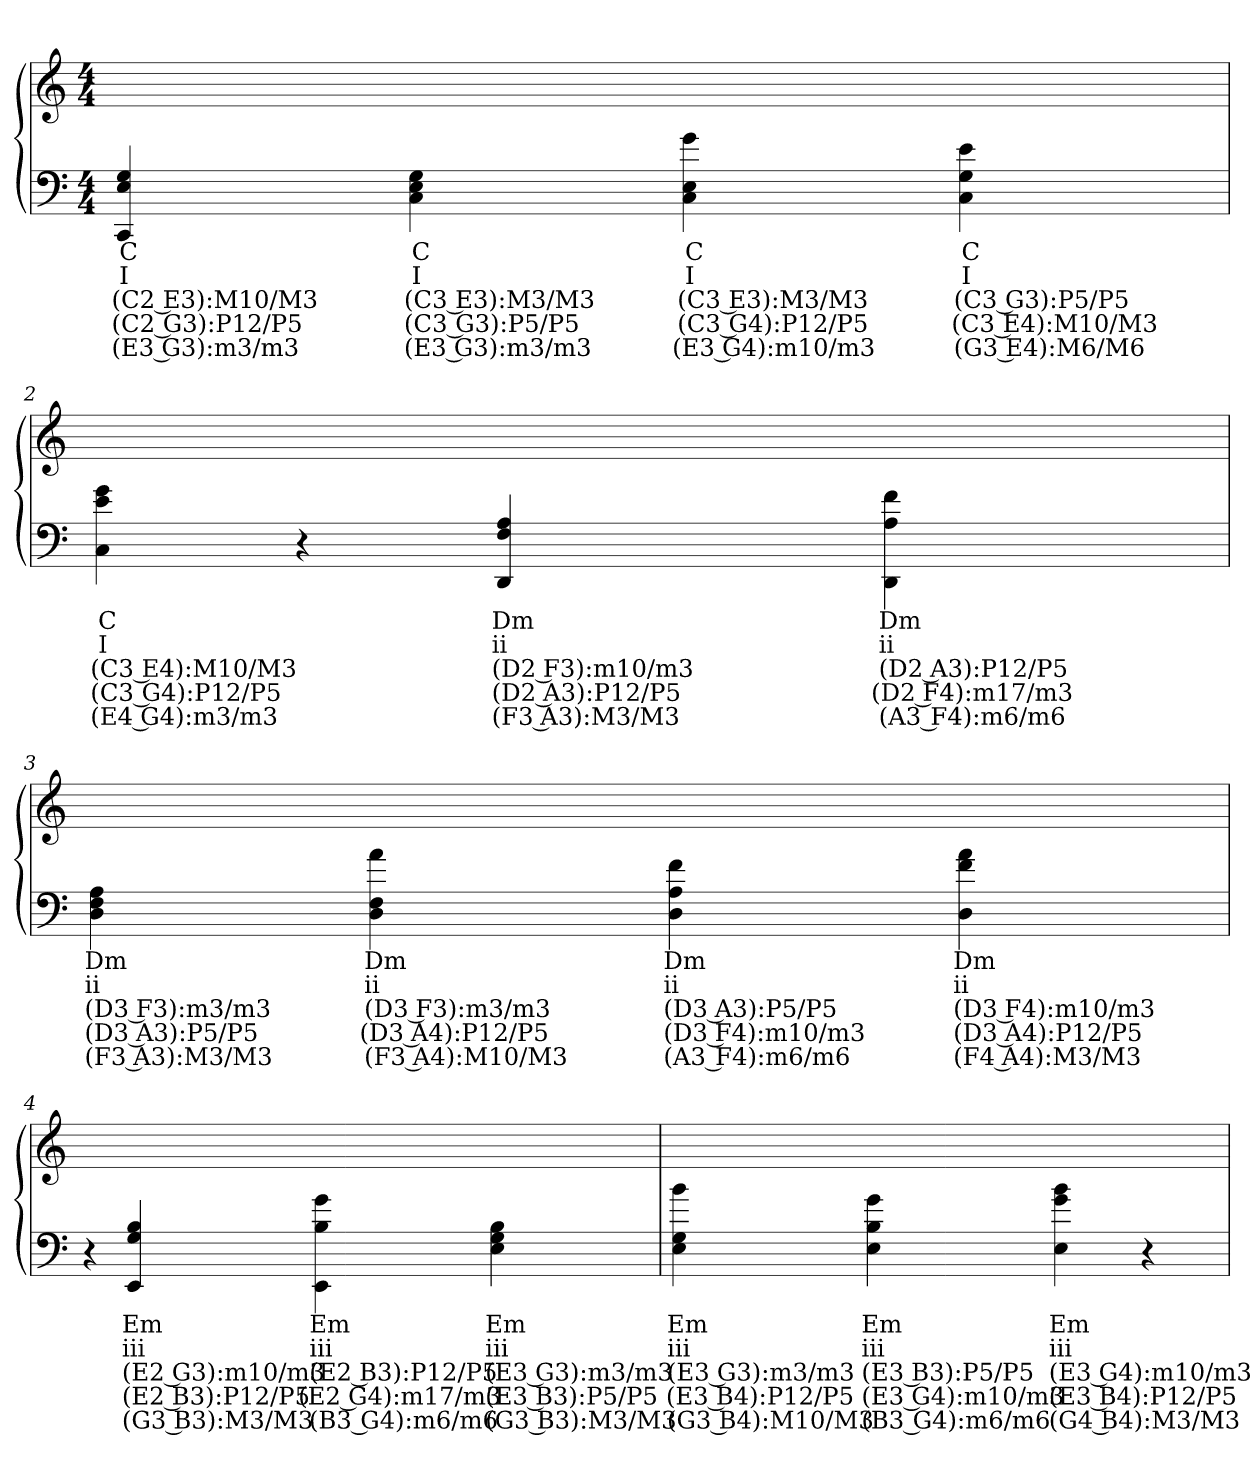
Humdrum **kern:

**kern	**text	**text	**text	**text	**text	**kern
*part2	*part2	*part2	*part2	*part2	*part2	*part1
*staff2	*staff2	*staff2	*staff2	*staff2	*staff2	*staff1
*clefF4	*	*	*	*	*	*clefG2
*k[]	*	*	*	*	*	*k[]
*C:	*	*	*	*	*	*C:
*M4/4	*	*	*	*	*	*M4/4
*MM60	*	*	*	*	*	*MM60
=1	=1	=1	=1	=1	=1	=1
4CC 4E 4G	C	I	(C2 E3):M10/M3	(C2 G3):P12/P5	(E3 G3):m3/m3	1ryy
4C 4E 4G	C	I	(C3 E3):M3/M3	(C3 G3):P5/P5	(E3 G3):m3/m3	.
4C 4E 4g	C	I	(C3 E3):M3/M3	(C3 G4):P12/P5	(E3 G4):m10/m3	.
4C 4G 4e	C	I	(C3 G3):P5/P5	(C3 E4):M10/M3	(G3 E4):M6/M6	.
=2	=2	=2	=2	=2	=2	=2
4C 4e 4g	C	I	(C3 E4):M10/M3	(C3 G4):P12/P5	(E4 G4):m3/m3	1ryy
4r	.	.	.	.	.	.
4DD 4F 4A	Dm	ii	(D2 F3):m10/m3	(D2 A3):P12/P5	(F3 A3):M3/M3	.
4DD 4A 4f	Dm	ii	(D2 A3):P12/P5	(D2 F4):m17/m3	(A3 F4):m6/m6	.
=3	=3	=3	=3	=3	=3	=3
4D 4F 4A	Dm	ii	(D3 F3):m3/m3	(D3 A3):P5/P5	(F3 A3):M3/M3	1ryy
4D 4F 4a	Dm	ii	(D3 F3):m3/m3	(D3 A4):P12/P5	(F3 A4):M10/M3	.
4D 4A 4f	Dm	ii	(D3 A3):P5/P5	(D3 F4):m10/m3	(A3 F4):m6/m6	.
4D 4f 4a	Dm	ii	(D3 F4):m10/m3	(D3 A4):P12/P5	(F4 A4):M3/M3	.
=4	=4	=4	=4	=4	=4	=4
4r	.	.	.	.	.	1ryy
4EE 4G 4B	Em	iii	(E2 G3):m10/m3	(E2 B3):P12/P5	(G3 B3):M3/M3	.
4EE 4B 4g	Em	iii	(E2 B3):P12/P5	(E2 G4):m17/m3	(B3 G4):m6/m6	.
4E 4G 4B	Em	iii	(E3 G3):m3/m3	(E3 B3):P5/P5	(G3 B3):M3/M3	.
=5	=5	=5	=5	=5	=5	=5
4E 4G 4b	Em	iii	(E3 G3):m3/m3	(E3 B4):P12/P5	(G3 B4):M10/M3	1ryy
4E 4B 4g	Em	iii	(E3 B3):P5/P5	(E3 G4):m10/m3	(B3 G4):m6/m6	.
4E 4g 4b	Em	iii	(E3 G4):m10/m3	(E3 B4):P12/P5	(G4 B4):M3/M3	.
4r	.	.	.	.	.	.
=	=	=	=	=	=	=
*-	*-	*-	*-	*-	*-	*-
